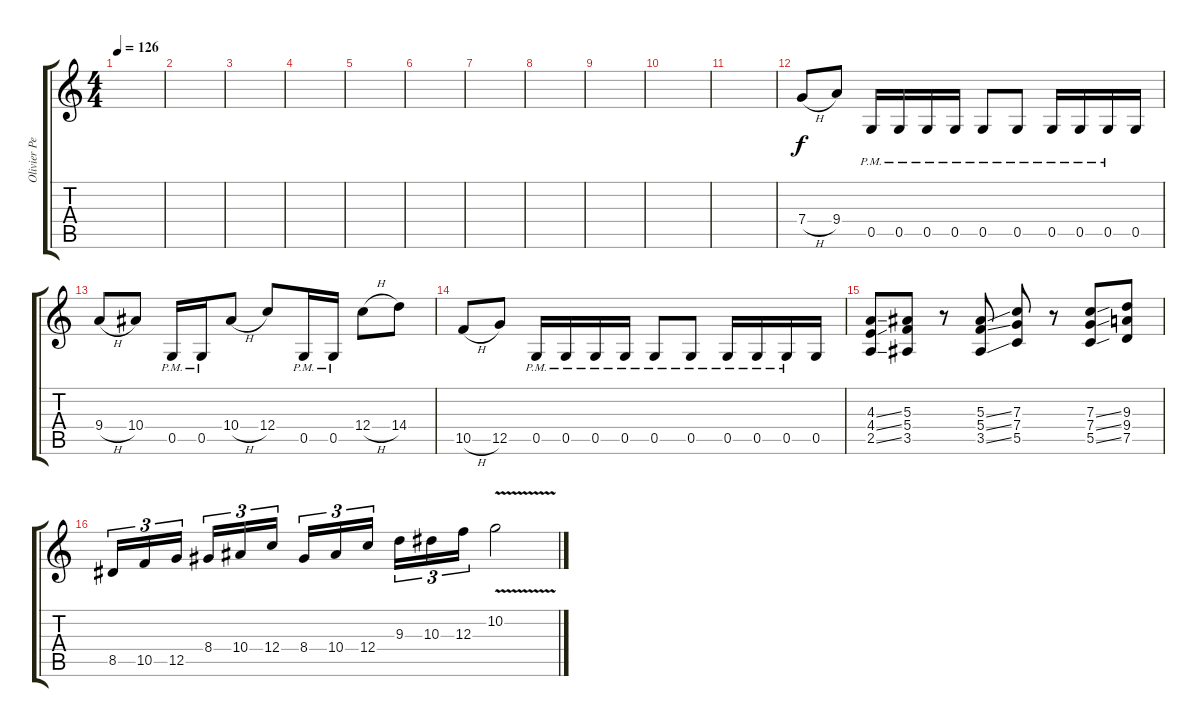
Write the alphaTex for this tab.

\track ("Olivier Perrier-Maurel" "Olivier Pe") {instrument distortionguitar}
\staff {score tabs}
\tuning (D4 A3 F3 C3 G2 D2) {hide}
\ts (4 4)
\tempo 126
\clef g2
\ks c
|
|
|
|
|
|
|
|
|
|
|
7.4{h}.8 9.4.8 0.5{pm}.16 0.5{pm}.16 0.5{pm}.16 0.5{pm}.16 0.5{pm}.8 0.5{pm}.8 0.5{pm}.16 0.5{pm}.16 0.5{pm}.16 0.5.16 |
9.4{h}.8 10.4.8 0.5{pm}.16 0.5{pm}.16 10.4{h}.8 12.4.8 0.5{pm}.16 0.5{pm}.16 12.4{h}.8 14.4.8 |
10.5{h}.8 12.5.8 0.5{pm}.16 0.5{pm}.16 0.5{pm}.16 0.5{pm}.16 0.5{pm}.8 0.5{pm}.8 0.5{pm}.16 0.5{pm}.16 0.5{pm}.16 0.5.16 |
(4.3{ss} 4.4{ss} 2.5{ss}).8 (5.3 5.4 3.5).8 r.8 (5.3{ss} 5.4{ss} 3.5{ss}).8 (7.3 7.4 5.5).8 r.8 (7.3{ss} 7.4{ss} 5.5{ss}).8 (9.3 9.4 7.5).8 |
8.5.16{tu (3 2)} 10.5.16{tu (3 2)} 12.5.16{tu (3 2) beam splitsecondary} 8.4.16{tu (3 2)} 10.4.16{tu (3 2)} 12.4.16{tu (3 2)} 8.4.16{tu (3 2)} 10.4.16{tu (3 2)} 12.4.16{tu (3 2) beam splitsecondary} 9.3.16{tu (3 2)} 10.3.16{tu (3 2)} 12.3.16{tu (3 2)} 10.2{v}.2
